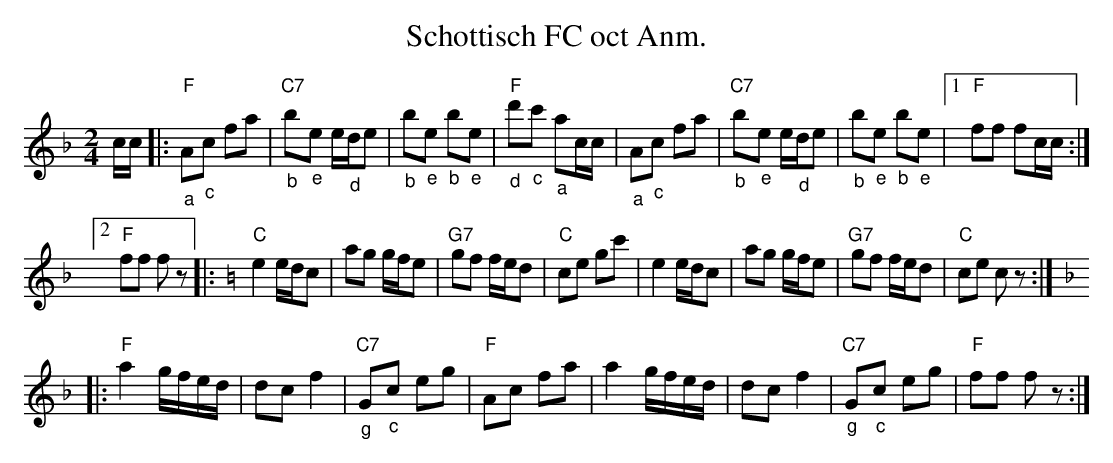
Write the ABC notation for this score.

X:1
T:Schottisch FC oct Anm.
M:2/4
L:1/8
K:Fmaj
c/2c/2 |: "F""_a"A"_c"c fa | "C7""_b"b"_e"e e/2"_d"d/2e | "_b"b"_e"e "_b"b"_e"e | "F""_d"d'"_c"c' "_a"ac/2c/2 | \
             "_a"A"_c"c fa | "C7""_b"b"_e"e e/2"_d"d/2e | "_b"b"_e"e "_b"b"_e"e |1 "F"ff fc/2c/2 :|2
"F"ff f z |: [K:Cmaj] "C"e2 e/2d/2c | ag g/2f/2e | "G7"gf f/2e/2d | "C"ce gc' | e2 e/2d/2c | ag g/2f/2e | "G7"gf f/2e/2d | "C"ce c z :| [K:Fmaj]
|: "F"a2 g/2f/2e/2d/2 | dc f2 | "C7""_g"G"_c"c eg | "F"Ac fa | \
a2 g/2f/2e/2d/2 | dc f2 | "C7""_g"G"_c"c eg | "F"ff f z :|
